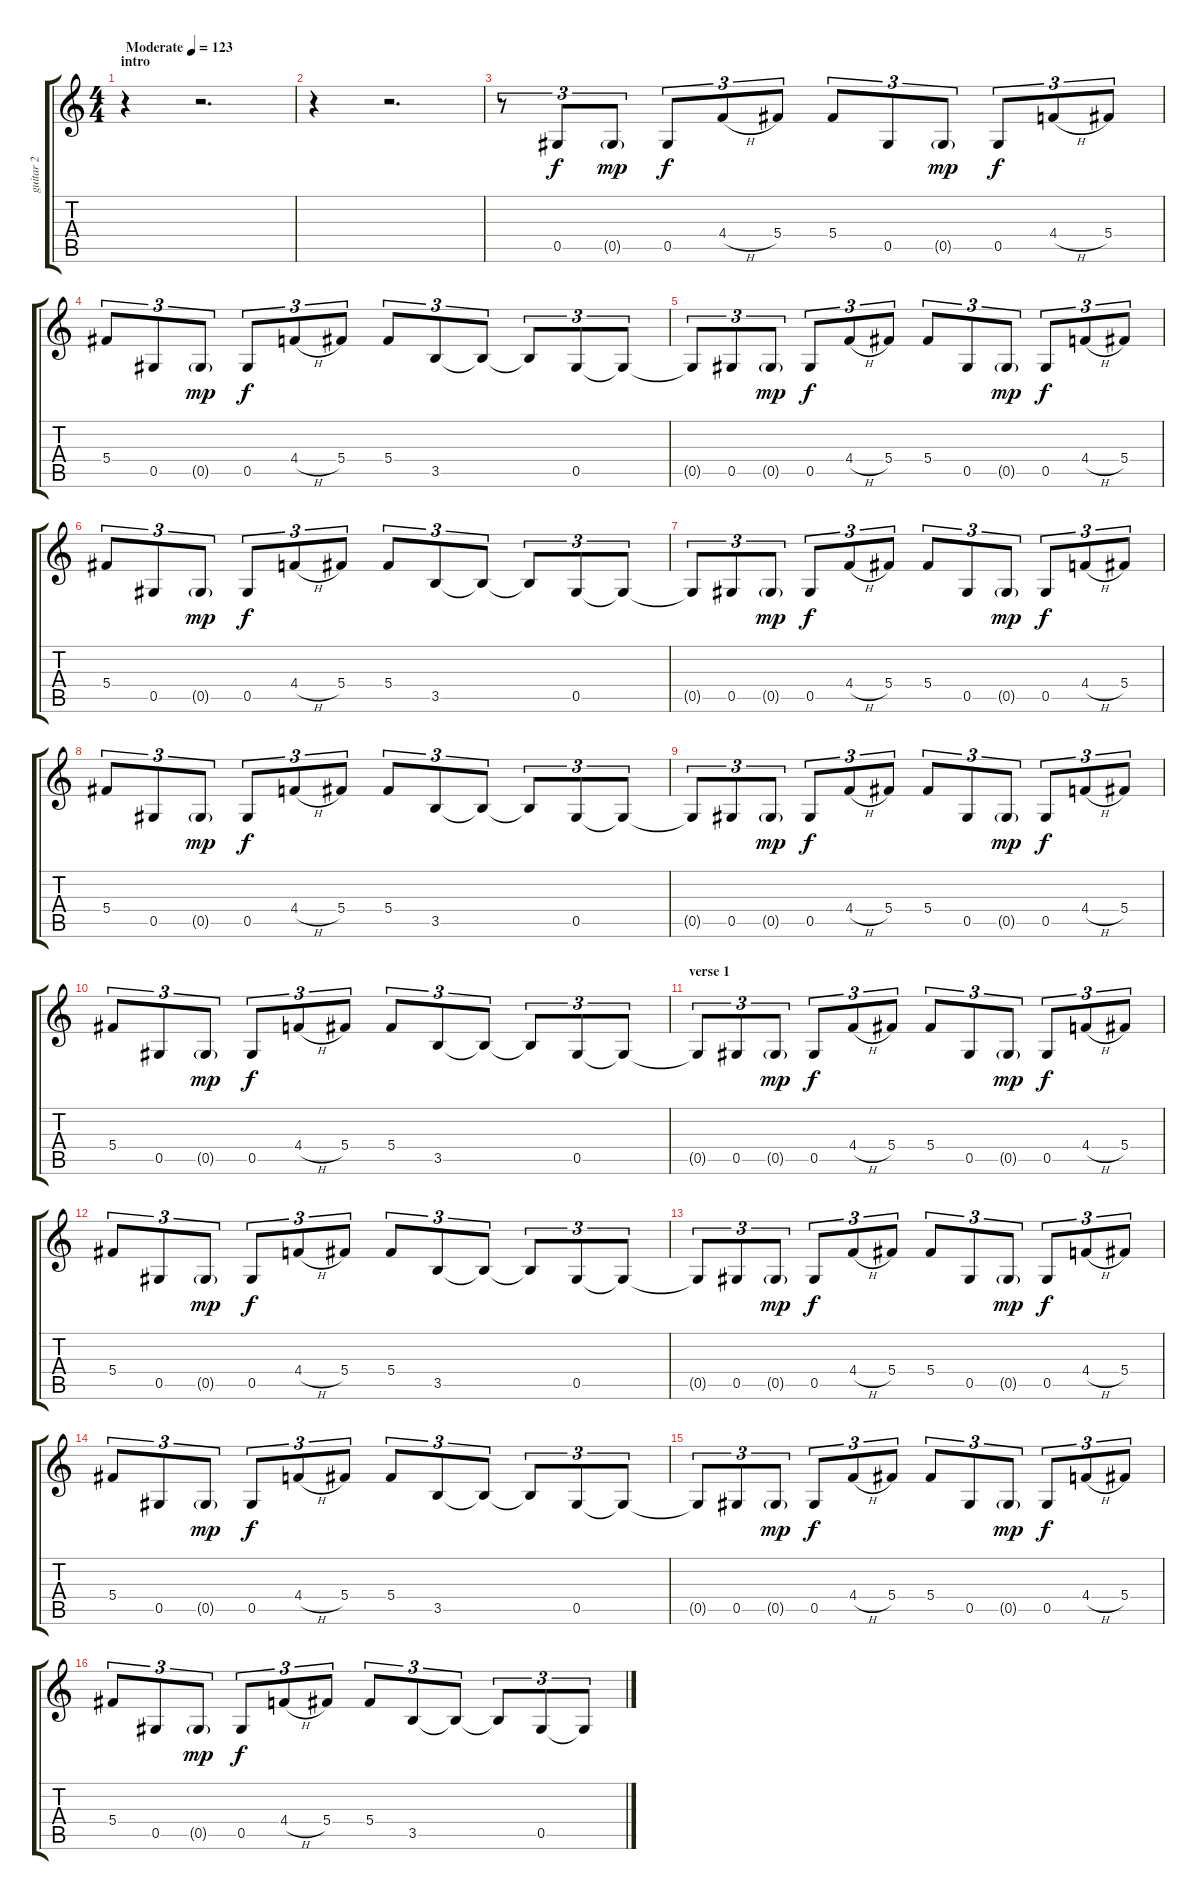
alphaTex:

\track ("guitar 2" "guitar 2") {instrument overdrivenguitar}
\staff {score tabs}
\tuning (Eb4 Bb3 Gb3 Db3 Ab2 Eb2) {hide}
\ts (4 4)
\section ("" "intro")
\tempo (123 "Moderate")
\clef g2
\ks c
r.4{txt "" dy f instrument overdrivenguitar} r.2{d txt ""} |
r.4{txt ""} r.2{d txt ""} |
r.8{tu (3 2) txt ""} 0.5.8{tu (3 2) txt ""} 0.5{g}.8{tu (3 2) txt "" dy mp} 0.5.8{tu (3 2) txt "" dy f} 4.4{h}.8{tu (3 2) txt ""} 5.4.8{tu (3 2) txt ""} 5.4.8{tu (3 2) txt ""} 0.5.8{tu (3 2) txt ""} 0.5{g}.8{tu (3 2) txt "" dy mp} 0.5.8{tu (3 2) txt "" dy f} 4.4{h}.8{tu (3 2) txt ""} 5.4.8{tu (3 2) txt ""} |
5.4.8{tu (3 2) txt ""} 0.5.8{tu (3 2) txt ""} 0.5{g}.8{tu (3 2) txt "" dy mp} 0.5.8{tu (3 2) txt "" dy f} 4.4{h}.8{tu (3 2) txt ""} 5.4.8{tu (3 2) txt ""} 5.4.8{tu (3 2) txt ""} 3.5.8{tu (3 2) txt ""} 3.5{t}.8{tu (3 2) txt ""} 3.5{t}.8{tu (3 2) txt ""} 0.5.8{tu (3 2) txt ""} 0.5{t}.8{tu (3 2) txt ""} |
0.5{t}.8{tu (3 2) txt ""} 0.5.8{tu (3 2) txt ""} 0.5{g}.8{tu (3 2) txt "" dy mp} 0.5.8{tu (3 2) txt "" dy f} 4.4{h}.8{tu (3 2) txt ""} 5.4.8{tu (3 2) txt ""} 5.4.8{tu (3 2) txt ""} 0.5.8{tu (3 2) txt ""} 0.5{g}.8{tu (3 2) txt "" dy mp} 0.5.8{tu (3 2) txt "" dy f} 4.4{h}.8{tu (3 2) txt ""} 5.4.8{tu (3 2) txt ""} |
5.4.8{tu (3 2) txt ""} 0.5.8{tu (3 2) txt ""} 0.5{g}.8{tu (3 2) txt "" dy mp} 0.5.8{tu (3 2) txt "" dy f} 4.4{h}.8{tu (3 2) txt ""} 5.4.8{tu (3 2) txt ""} 5.4.8{tu (3 2) txt ""} 3.5.8{tu (3 2) txt ""} 3.5{t}.8{tu (3 2) txt ""} 3.5{t}.8{tu (3 2) txt ""} 0.5.8{tu (3 2) txt ""} 0.5{t}.8{tu (3 2) txt ""} |
0.5{t}.8{tu (3 2) txt ""} 0.5.8{tu (3 2) txt ""} 0.5{g}.8{tu (3 2) txt "" dy mp} 0.5.8{tu (3 2) txt "" dy f} 4.4{h}.8{tu (3 2) txt ""} 5.4.8{tu (3 2) txt ""} 5.4.8{tu (3 2) txt ""} 0.5.8{tu (3 2) txt ""} 0.5{g}.8{tu (3 2) txt "" dy mp} 0.5.8{tu (3 2) txt "" dy f} 4.4{h}.8{tu (3 2) txt ""} 5.4.8{tu (3 2) txt ""} |
5.4.8{tu (3 2) txt ""} 0.5.8{tu (3 2) txt ""} 0.5{g}.8{tu (3 2) txt "" dy mp} 0.5.8{tu (3 2) txt "" dy f} 4.4{h}.8{tu (3 2) txt ""} 5.4.8{tu (3 2) txt ""} 5.4.8{tu (3 2) txt ""} 3.5.8{tu (3 2) txt ""} 3.5{t}.8{tu (3 2) txt ""} 3.5{t}.8{tu (3 2) txt ""} 0.5.8{tu (3 2) txt ""} 0.5{t}.8{tu (3 2) txt ""} |
0.5{t}.8{tu (3 2) txt ""} 0.5.8{tu (3 2) txt ""} 0.5{g}.8{tu (3 2) txt "" dy mp} 0.5.8{tu (3 2) txt "" dy f} 4.4{h}.8{tu (3 2) txt ""} 5.4.8{tu (3 2) txt ""} 5.4.8{tu (3 2) txt ""} 0.5.8{tu (3 2) txt ""} 0.5{g}.8{tu (3 2) txt "" dy mp} 0.5.8{tu (3 2) txt "" dy f} 4.4{h}.8{tu (3 2) txt ""} 5.4.8{tu (3 2) txt ""} |
5.4.8{tu (3 2) txt ""} 0.5.8{tu (3 2) txt ""} 0.5{g}.8{tu (3 2) txt "" dy mp} 0.5.8{tu (3 2) txt "" dy f} 4.4{h}.8{tu (3 2) txt ""} 5.4.8{tu (3 2) txt ""} 5.4.8{tu (3 2) txt ""} 3.5.8{tu (3 2) txt ""} 3.5{t}.8{tu (3 2) txt ""} 3.5{t}.8{tu (3 2) txt ""} 0.5.8{tu (3 2) txt ""} 0.5{t}.8{tu (3 2) txt ""} |
\section ("" "verse 1 ")
0.5{t}.8{tu (3 2) txt ""} 0.5.8{tu (3 2) txt ""} 0.5{g}.8{tu (3 2) txt "" dy mp} 0.5.8{tu (3 2) txt "" dy f} 4.4{h}.8{tu (3 2) txt ""} 5.4.8{tu (3 2) txt ""} 5.4.8{tu (3 2) txt ""} 0.5.8{tu (3 2) txt ""} 0.5{g}.8{tu (3 2) txt "" dy mp} 0.5.8{tu (3 2) txt "" dy f} 4.4{h}.8{tu (3 2) txt ""} 5.4.8{tu (3 2) txt ""} |
5.4.8{tu (3 2) txt ""} 0.5.8{tu (3 2) txt ""} 0.5{g}.8{tu (3 2) txt "" dy mp} 0.5.8{tu (3 2) txt "" dy f} 4.4{h}.8{tu (3 2) txt ""} 5.4.8{tu (3 2) txt ""} 5.4.8{tu (3 2) txt ""} 3.5.8{tu (3 2) txt ""} 3.5{t}.8{tu (3 2) txt ""} 3.5{t}.8{tu (3 2) txt ""} 0.5.8{tu (3 2) txt ""} 0.5{t}.8{tu (3 2) txt ""} |
0.5{t}.8{tu (3 2) txt ""} 0.5.8{tu (3 2) txt ""} 0.5{g}.8{tu (3 2) txt "" dy mp} 0.5.8{tu (3 2) txt "" dy f} 4.4{h}.8{tu (3 2) txt ""} 5.4.8{tu (3 2) txt ""} 5.4.8{tu (3 2) txt ""} 0.5.8{tu (3 2) txt ""} 0.5{g}.8{tu (3 2) txt "" dy mp} 0.5.8{tu (3 2) txt "" dy f} 4.4{h}.8{tu (3 2) txt ""} 5.4.8{tu (3 2) txt ""} |
5.4.8{tu (3 2) txt ""} 0.5.8{tu (3 2) txt ""} 0.5{g}.8{tu (3 2) txt "" dy mp} 0.5.8{tu (3 2) txt "" dy f} 4.4{h}.8{tu (3 2) txt ""} 5.4.8{tu (3 2) txt ""} 5.4.8{tu (3 2) txt ""} 3.5.8{tu (3 2) txt ""} 3.5{t}.8{tu (3 2) txt ""} 3.5{t}.8{tu (3 2) txt ""} 0.5.8{tu (3 2) txt ""} 0.5{t}.8{tu (3 2) txt ""} |
0.5{t}.8{tu (3 2) txt ""} 0.5.8{tu (3 2) txt ""} 0.5{g}.8{tu (3 2) txt "" dy mp} 0.5.8{tu (3 2) txt "" dy f} 4.4{h}.8{tu (3 2) txt ""} 5.4.8{tu (3 2) txt ""} 5.4.8{tu (3 2) txt ""} 0.5.8{tu (3 2) txt ""} 0.5{g}.8{tu (3 2) txt "" dy mp} 0.5.8{tu (3 2) txt "" dy f} 4.4{h}.8{tu (3 2) txt ""} 5.4.8{tu (3 2) txt ""} |
5.4.8{tu (3 2) txt ""} 0.5.8{tu (3 2) txt ""} 0.5{g}.8{tu (3 2) txt "" dy mp} 0.5.8{tu (3 2) txt "" dy f} 4.4{h}.8{tu (3 2) txt ""} 5.4.8{tu (3 2) txt ""} 5.4.8{tu (3 2) txt ""} 3.5.8{tu (3 2) txt ""} 3.5{t}.8{tu (3 2) txt ""} 3.5{t}.8{tu (3 2) txt ""} 0.5.8{tu (3 2) txt ""} 0.5{t}.8{tu (3 2) txt ""}
